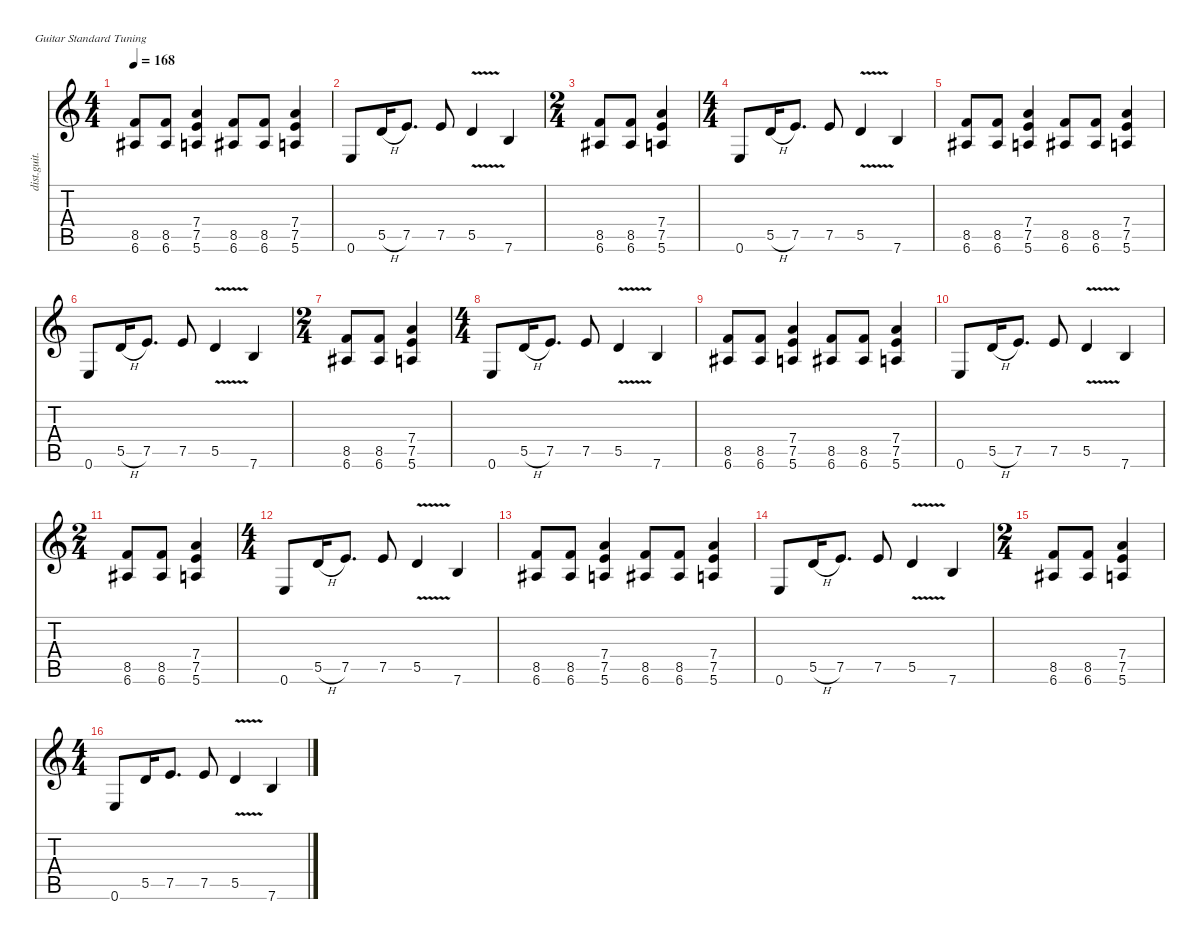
\defaultSystemsLayout 4
\hideDynamics
\bracketExtendMode nobrackets
\otherSystemsTrackNameOrientation horizontal
\track ("Guitar VI Distortion" "dist.guit.") {instrument distortionguitar}
\staff {score tabs}
\tuning (E4 B3 G3 D3 A2 E2)
\ts (4 4)
\tempo 168
\clef g2
\ks c
(8.5 6.6{acc #}).8{dy f} (8.5 6.6{acc #}).8 (7.4 7.5 5.6).4 (8.5 6.6{acc #}).8 (8.5 6.6{acc #}).8 (7.4 7.5 5.6).4 |
0.6.8 5.5{h}.16 7.5.8{d} 7.5.8 5.5{v}.4 7.6.4 |
\ts (2 4)
\beaming (8 2 2)
(8.5 6.6{acc #}).8 (8.5 6.6{acc #}).8 (7.4 7.5 5.6).4 |
\ts (4 4)
\beaming (8 2 2 2 2)
0.6.8 5.5{h}.16 7.5.8{d} 7.5.8 5.5{v}.4 7.6.4 |
(8.5 6.6{acc #}).8 (8.5 6.6{acc #}).8 (7.4 7.5 5.6).4 (8.5 6.6{acc #}).8 (8.5 6.6{acc #}).8 (7.4 7.5 5.6).4 |
0.6.8 5.5{h}.16 7.5.8{d} 7.5.8 5.5{v}.4 7.6.4 |
\ts (2 4)
\beaming (8 2 2)
(8.5 6.6{acc #}).8 (8.5 6.6{acc #}).8 (7.4 7.5 5.6).4 |
\ts (4 4)
\beaming (8 2 2 2 2)
0.6.8 5.5{h}.16 7.5.8{d} 7.5.8 5.5{v}.4 7.6.4 |
(8.5 6.6{acc #}).8 (8.5 6.6{acc #}).8 (7.4 7.5 5.6).4 (8.5 6.6{acc #}).8 (8.5 6.6{acc #}).8 (7.4 7.5 5.6).4 |
0.6.8 5.5{h}.16 7.5.8{d} 7.5.8 5.5{v}.4 7.6.4 |
\ts (2 4)
\beaming (8 2 2)
(8.5 6.6{acc #}).8 (8.5 6.6{acc #}).8 (7.4 7.5 5.6).4 |
\ts (4 4)
\beaming (8 2 2 2 2)
0.6.8 5.5{h}.16 7.5.8{d} 7.5.8 5.5{v}.4 7.6.4 |
(8.5 6.6{acc #}).8 (8.5 6.6{acc #}).8 (7.4 7.5 5.6).4 (8.5 6.6{acc #}).8 (8.5 6.6{acc #}).8 (7.4 7.5 5.6).4 |
0.6.8 5.5{h}.16 7.5.8{d} 7.5.8 5.5{v}.4 7.6.4 |
\ts (2 4)
\beaming (8 2 2)
(8.5 6.6{acc #}).8 (8.5 6.6{acc #}).8 (7.4 7.5 5.6).4 |
\ts (4 4)
\beaming (8 2 2 2 2)
0.6.8 5.5.16 7.5.8{d} 7.5.8 5.5{v}.4 7.6.4
